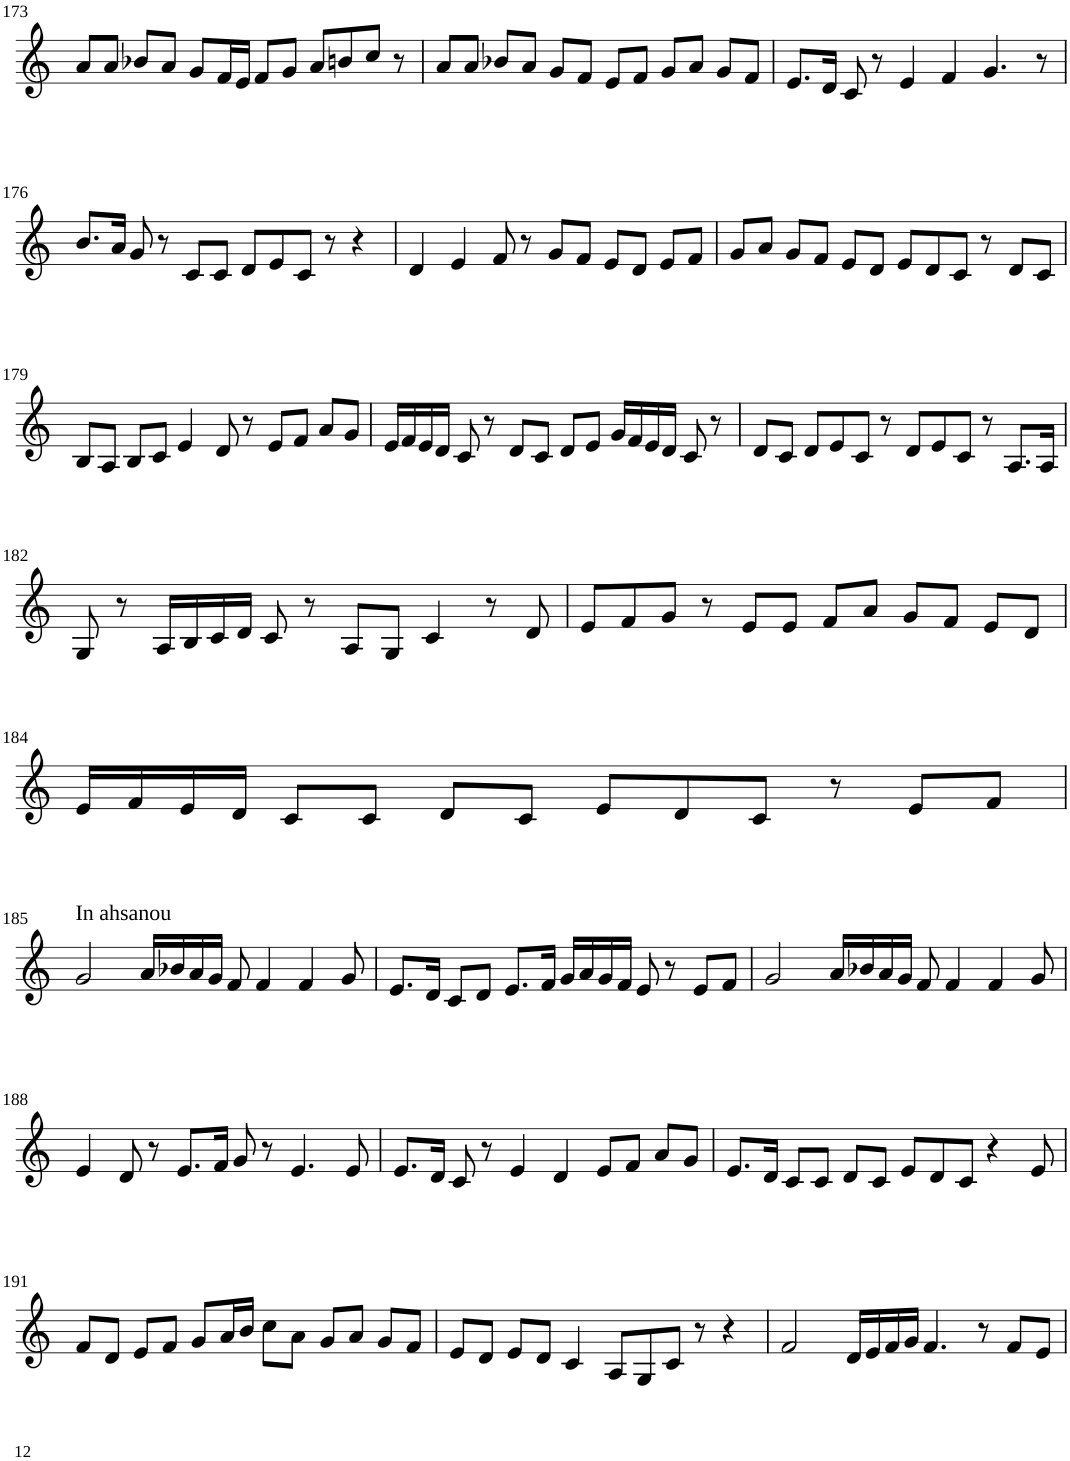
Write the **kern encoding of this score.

**kern
*part1
*staff1
*I"Violin
!!LO:PB:g=z
*clefG2
*k[]
*M6/4
=173
8a/L
8a/J
8b-X/L
8a/J
8g/L
16f/L
16e/JJ
8f/L
8g/J
8a/L
8bn/
8cc/J
8r
=174
8a/L
8a/J
8b-X/L
8a/J
8g/L
8f/J
8e/L
8f/J
8g/L
8a/J
8g/L
8f/J
=175
8.e/L
16d/Jk
8c/
8r
4e/
4f/
4.g/
8r
!!LO:LB:g=z
=176
8.b/L
16a/Jk
8g/
8r
8c/L
8c/J
8d/L
8e/
8c/J
8r
4r
=177
4d/
4e/
8f/
8r
8g/L
8f/J
8e/L
8d/J
8e/L
8f/J
=178
8g/L
8a/J
8g/L
8f/J
8e/L
8d/J
8e/L
8d/
8c/J
8r
8d/L
8c/J
!!LO:LB:g=z
=179
8B/L
8A/J
8B/L
8c/J
4e/
8d/
8r
8e/L
8f/J
8a/L
8g/J
=180
16e/LL
16f/
16e/
16d/JJ
8c/
8r
8d/L
8c/J
8d/L
8e/J
16g/LL
16f/
16e/
16d/JJ
8c/
8r
=181
8d/L
8c/J
8d/L
8e/
8c/J
8r
8d/L
8e/
8c/J
8r
8.A/L
16A/Jk
!!LO:LB:g=z
=182
8G/
8r
16A/LL
16B/
16c/
16d/JJ
8c/
8r
8A/L
8G/J
4c/
8r
8d/
=183
8e/L
8f/
8g/J
8r
8e/L
8e/J
8f/L
8a/J
8g/L
8f/J
8e/L
8d/J
!!LO:LB:g=z
=184
16e/LL
16f/
16e/
16d/JJ
8c/L
8c/J
8d/L
8c/J
8e/L
8d/
8c/J
8r
8e/L
8f/J
!!LO:LB:g=z
=185
!LO:TX:a:t=In ahsanou
2g/
16a/LL
16b-X/
16a/
16g/JJ
8f/
4f/
4f/
8g/
=186
8.e/L
16d/Jk
8c/L
8d/J
8.e/L
16f/Jk
16g/LL
16a/
16g/
16f/JJ
8e/
8r
8e/L
8f/J
=187
2g/
16a/LL
16b-X/
16a/
16g/JJ
8f/
4f/
4f/
8g/
!!LO:LB:g=z
=188
4e/
8d/
8r
8.e/L
16f/Jk
8g/
8r
4.e/
8e/
=189
8.e/L
16d/Jk
8c/
8r
4e/
4d/
8e/L
8f/J
8a/L
8g/J
=190
8.e/L
16d/Jk
8c/L
8c/J
8d/L
8c/J
8e/L
8d/
8c/J
4r
8e/
!!LO:LB:g=z
=191
8f/L
8d/J
8e/L
8f/J
8g/L
16a/L
16b/JJ
8cc\L
8a\J
8g/L
8a/J
8g/L
8f/J
=192
8e/L
8d/J
8e/L
8d/J
4c/
8A/L
8G/
8c/J
8r
4r
=193
2f/
16d/LL
16e/
16f/
16g/JJ
4.f/
8r
8f/L
8e/J
=
*-
